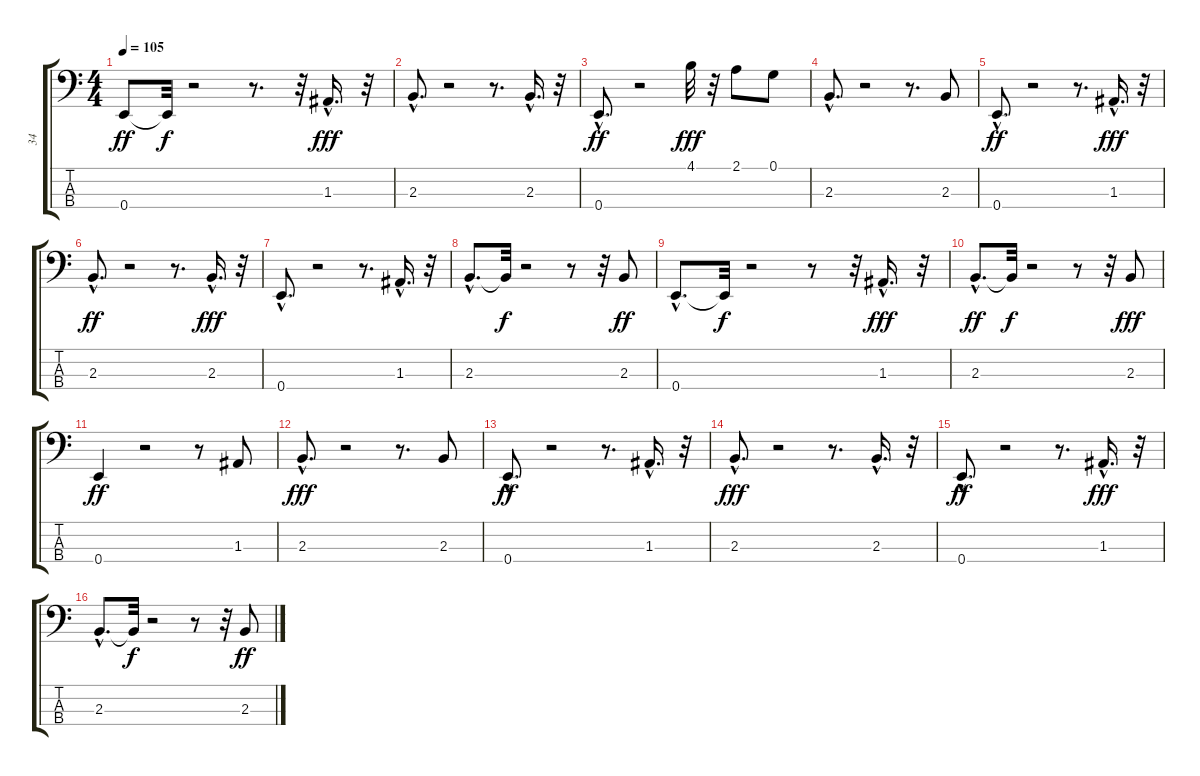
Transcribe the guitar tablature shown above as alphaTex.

\track ("34" "34") {instrument electricbassfinger}
\staff {score tabs}
\tuning (G2 D2 A1 E1) {hide}
\ts (4 4)
\tempo 105
\clef f4
\ks c
0.4.8{dy ff} 0.4{t}.32{dy f} r.2 r.8{d} r.32 1.3{hac}.16{d dy fff} r.32 |
2.3{hac}.8{d} r.2 r.8{d} 2.3{hac}.16{d} r.32 |
0.4{hac}.8{d dy ff} r.2 4.1.32{dy fff} r.32 2.1.8 0.1.8 |
2.3{hac}.8{d} r.2 r.8{d} 2.3.8 |
0.4{hac}.8{d dy ff} r.2 r.8{d} 1.3{hac}.16{d dy fff} r.32 |
2.3{hac}.8{d dy ff} r.2 r.8{d} 2.3{hac}.16{d dy fff} r.32 |
0.4{hac}.8{d} r.2 r.8{d} 1.3{hac}.16{d} r.32 |
2.3{hac}.8{d} 2.3{t}.32{dy f} r.2 r.8 r.32 2.3.8{dy ff} |
0.4{hac}.8{d} 0.4{t}.32{dy f} r.2 r.8 r.32 1.3{hac}.16{d dy fff} r.32 |
2.3{hac}.8{d dy ff} 2.3{t}.32{dy f} r.2 r.8 r.32 2.3.8{dy fff} |
0.4.4{dy ff} r.2 r.8 1.3.8 |
2.3{hac}.8{d dy fff} r.2 r.8{d} 2.3.8 |
0.4{hac}.8{d dy ff} r.2 r.8{d} 1.3{hac}.16{d} r.32 |
2.3{hac}.8{d dy fff} r.2 r.8{d} 2.3{hac}.16{d} r.32 |
0.4{hac}.8{d dy ff} r.2 r.8{d} 1.3{hac}.16{d dy fff} r.32 |
2.3{hac}.8{d} 2.3{t}.32{dy f} r.2 r.8 r.32 2.3.8{dy ff}
